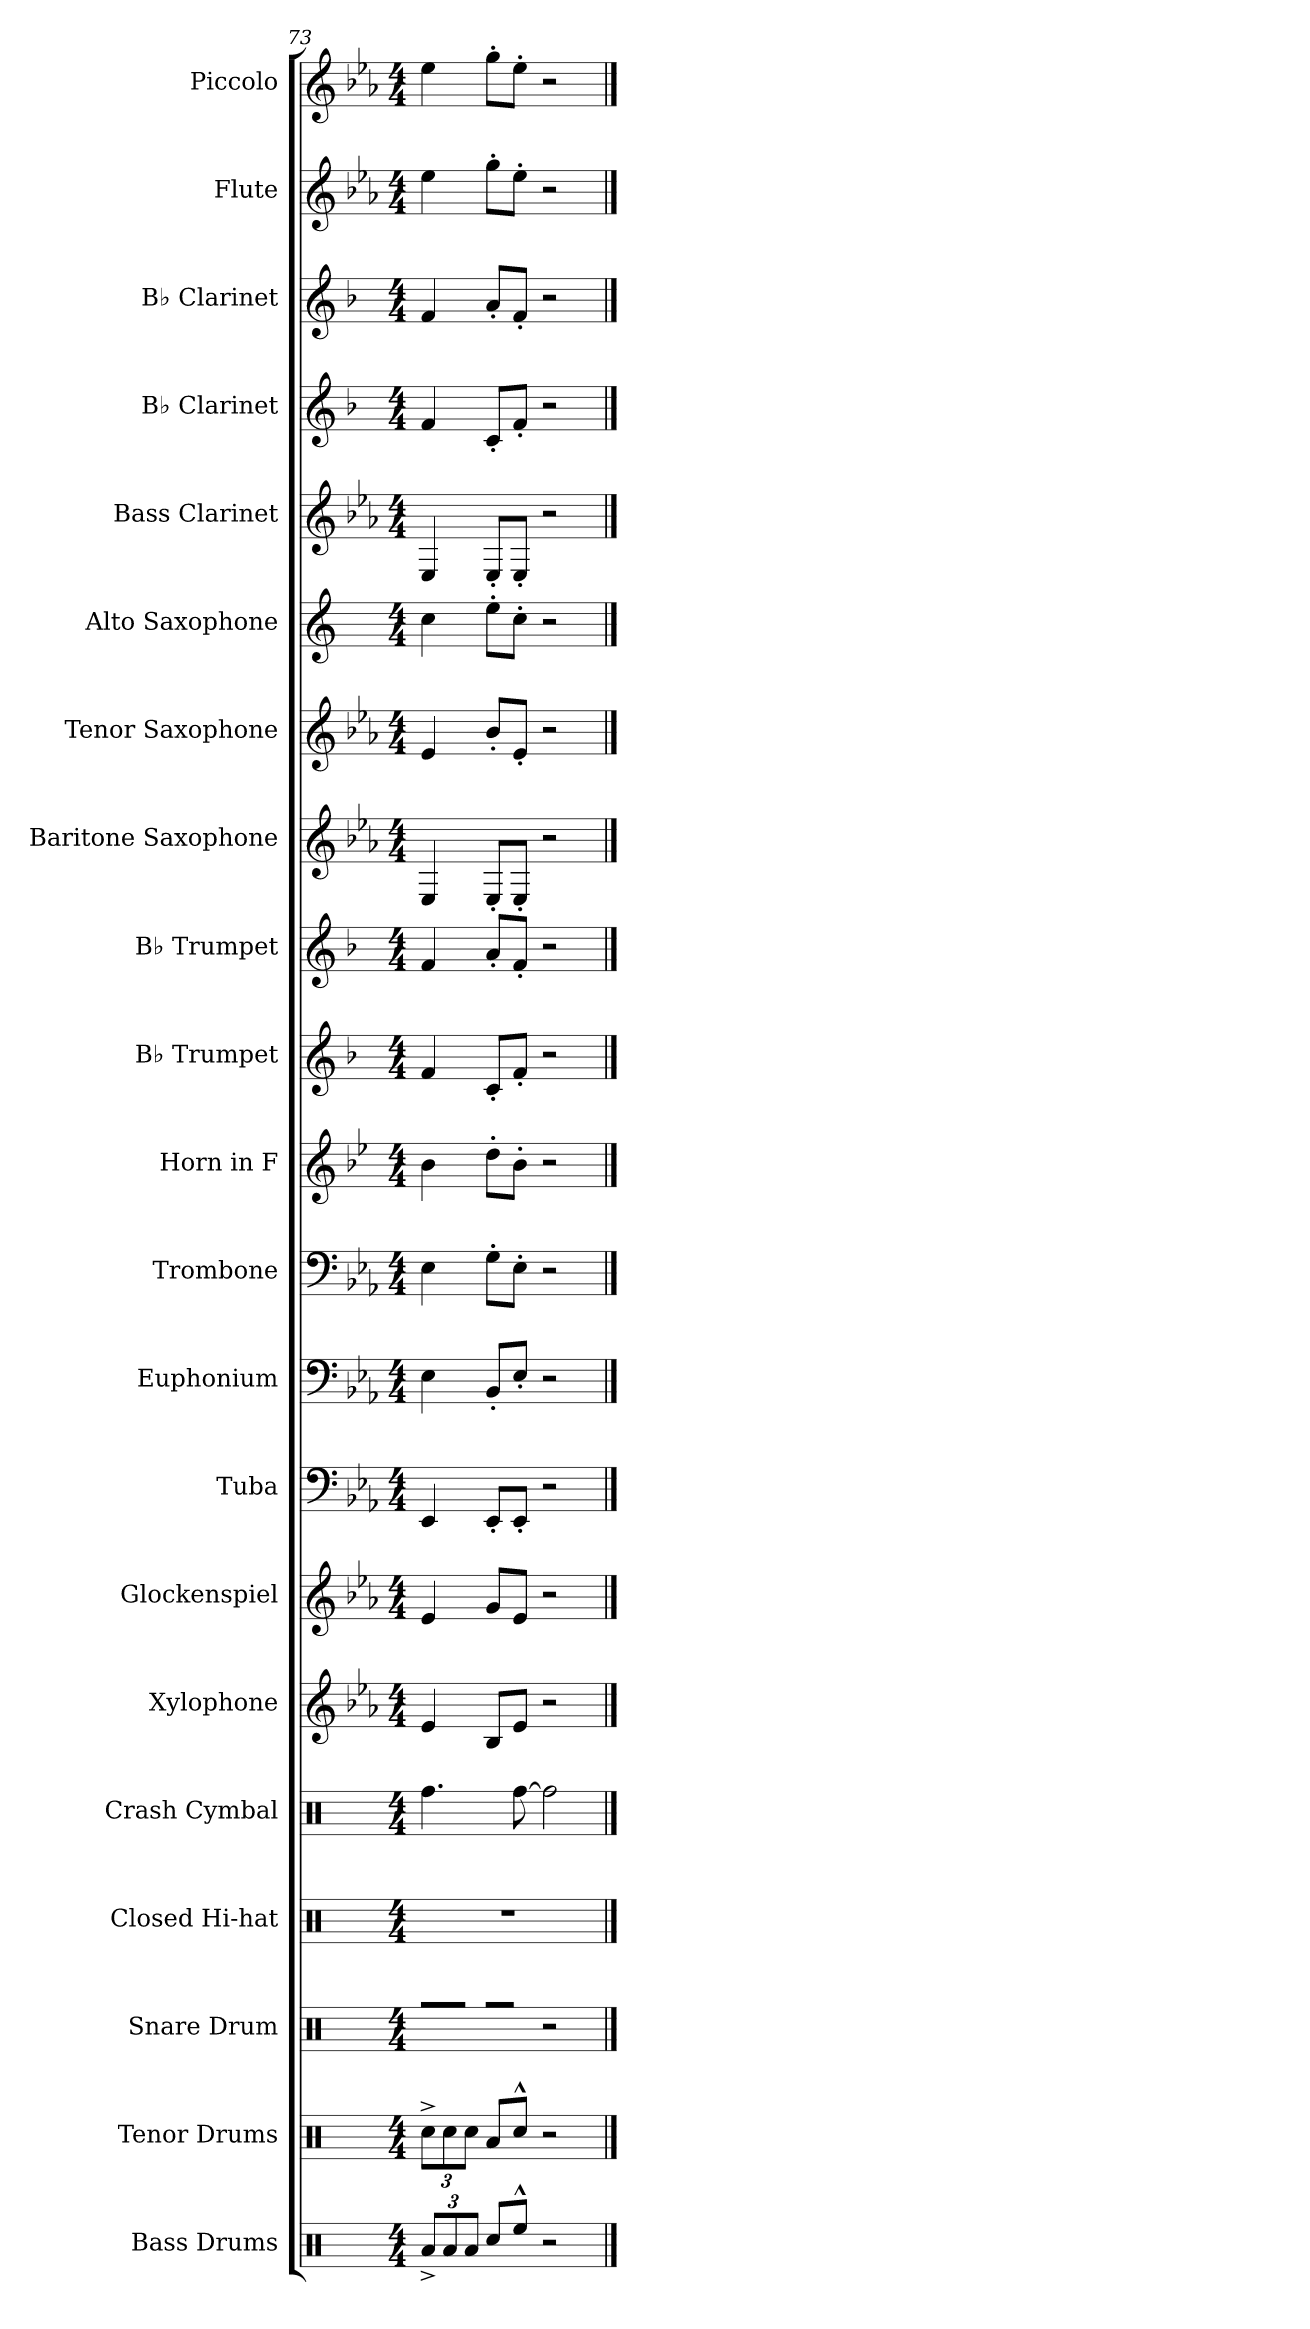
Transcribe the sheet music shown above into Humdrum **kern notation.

**kern	**kern	**kern	**kern	**kern	**kern	**kern	**kern	**kern	**kern	**kern	**kern	**kern	**kern	**kern	**kern	**kern	**kern	**kern	**kern	**kern
*part21	*part20	*part19	*part18	*part17	*part16	*part15	*part14	*part13	*part12	*part11	*part10	*part9	*part8	*part7	*part6	*part5	*part4	*part3	*part2	*part1
*staff21	*staff20	*staff19	*staff18	*staff17	*staff16	*staff15	*staff14	*staff13	*staff12	*staff11	*staff10	*staff9	*staff8	*staff7	*staff6	*staff5	*staff4	*staff3	*staff2	*staff1
*I"Bass Drums	*I"Tenor Drums	*I"Snare Drum	*I"Closed Hi-hat	*I"Crash Cymbal	*I"Xylophone	*I"Glockenspiel	*I"Tuba	*I"Euphonium	*I"Trombone	*I"Horn in F	*I"B♭ Trumpet	*I"B♭ Trumpet	*I"Baritone Saxophone	*I"Tenor Saxophone	*I"Alto Saxophone	*I"Bass Clarinet	*I"B♭ Clarinet	*I"B♭ Clarinet	*I"Flute	*I"Piccolo
*I'B.D.	*I'T.D.	*I'S.D.	*I'Hi-hat	*I'Cr. Cym.	*I'Xyl.	*I'Glk.	*I'Tba.	*I'Euph.	*I'Tbn.	*	*I'B♭ Tpt.	*I'B♭ Tpt.	*I'Bar. Sax.	*I'T. Sax.	*I'A. Sax.	*I'B. Cl.	*I'B♭ Cl.	*I'B♭ Cl.	*I'Fl.	*I'Picc.
*clefX	*clefX	*clefX	*clefX	*clefX	*clefG2	*clefG2	*clefF4	*clefF4	*clefF4	*clefG2	*clefG2	*clefG2	*clefG2	*clefG2	*clefG2	*clefG2	*clefG2	*clefG2	*clefG2	*clefG2
*	*	*	*	*	*ITrd-7c-12	*ITrd-14c-24	*	*	*	*ITrd4c7	*ITrd1c2	*ITrd1c2	*ITrd12c21	*ITrd8c14	*ITrd5c9	*ITrd8c14	*ITrd1c2	*ITrd1c2	*	*ITrd-7c-12
*k[]	*k[]	*k[]	*k[]	*k[]	*k[b-e-a-]	*k[b-e-a-]	*k[b-e-a-]	*k[b-e-a-]	*k[b-e-a-]	*k[b-e-a-]	*k[b-e-a-]	*k[b-e-a-]	*k[b-e-a-]	*k[b-e-a-]	*k[b-e-a-]	*k[b-e-a-]	*k[b-e-a-]	*k[b-e-a-]	*k[b-e-a-]	*k[b-e-a-]
*M4/4	*M4/4	*M4/4	*M4/4	*M4/4	*M4/4	*M4/4	*M4/4	*M4/4	*M4/4	*M4/4	*M4/4	*M4/4	*M4/4	*M4/4	*M4/4	*M4/4	*M4/4	*M4/4	*M4/4	*M4/4
*Xbrackettup	*Xbrackettup	*Xbrackettup	*	*	*	*	*	*	*	*	*	*	*	*	*	*	*	*	*	*
=73	=73	=73	=73	=73	=73	=73	=73	=73	=73	=73	=73	=73	=73	=73	=73	=73	=73	=73	=73	=73
12Ra^/L	12Rcc^\L	12R^\L	1r	4.Rff\	4ee-/	4eee-/	4EE-/	4E-\	4E-\	4e-\	4e-/	4e-/	4EE-/	4E-/	4e-\	4EE-/	4e-/	4e-/	4ee-\	4eee-\
12Ra/	12Rcc\	12R\	.	.	.	.	.	.	.	.	.	.	.	.	.	.	.	.	.	.
12Ra/J	12Rcc\J	12R\J	.	.	.	.	.	.	.	.	.	.	.	.	.	.	.	.	.	.
8Rcc/L	8Ra/L	8R/L	.	.	8b-/L	8ggg/L	8EE-'/L	8BB-'/L	8G'\L	8g'\L	8B-'/L	8g'/L	8EE-'/L	8B-'/L	8g'\L	8EE-'/L	8B-'/L	8g'/L	8gg'\L	8ggg'\L
8Ree^^/J	8Rcc^^/J	8R^^/J	.	[8Rff\	8ee-/J	8eee-/J	8EE-'/J	8E-'/J	8E-'\J	8e-'\J	8e-'/J	8e-'/J	8EE-'/J	8E-'/J	8e-'\J	8EE-'/J	8e-'/J	8e-'/J	8ee-'\J	8eee-'\J
2r	2r	2r	.	2Rff\]	2r	2r	2r	2r	2r	2r	2r	2r	2r	2r	2r	2r	2r	2r	2r	2r
==	==	==	==	==	==	==	==	==	==	==	==	==	==	==	==	==	==	==	==	==
*-	*-	*-	*-	*-	*-	*-	*-	*-	*-	*-	*-	*-	*-	*-	*-	*-	*-	*-	*-	*-
